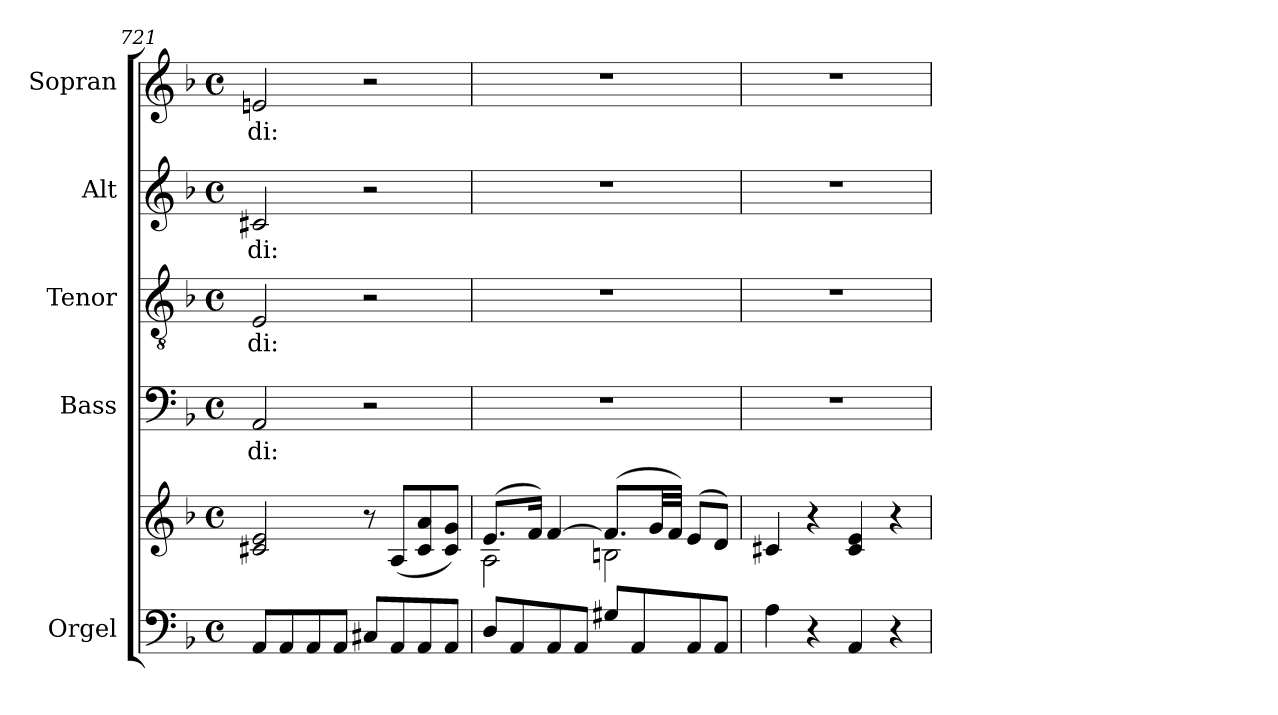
**kern	**kern	**kern	**text	**kern	**text	**kern	**text	**kern	**text
*part5	*part5	*part4	*part4	*part3	*part3	*part2	*part2	*part1	*part1
*staff6	*staff5	*staff4	*staff4	*staff3	*staff3	*staff2	*staff2	*staff1	*staff1
*I"Orgel	*	*I"Bass	*	*I"Tenor	*	*I"Alt	*	*I"Sopran	*
*I'Org.	*	*I'B.	*	*I'T.	*	*I'A.	*	*I'S.	*
*clefF4	*clefG2	*clefF4	*	*clefGv2	*	*clefG2	*	*clefG2	*
*k[b-]	*k[b-]	*k[b-]	*	*k[b-]	*	*k[b-]	*	*k[b-]	*
*F:	*F:	*F:	*	*F:	*	*F:	*	*F:	*
*M4/4	*M4/4	*M4/4	*	*M4/4	*	*M4/4	*	*M4/4	*
*met(c)	*met(c)	*met(c)	*	*met(c)	*	*met(c)	*	*met(c)	*
=721	=721	=721	=721	=721	=721	=721	=721	=721	=721
!	!	!	!LO:LY:b	!	!LO:LY:b	!	!LO:LY:b	!	!LO:LY:b
8AA/L	2c#X/ 2e/	2AA/	-di:	2E/	-di:	2c#X/	-di:	2en/	-di:
8AA/	.	.	.	.	.	.	.	.	.
8AA/	.	.	.	.	.	.	.	.	.
8AA/J	.	.	.	.	.	.	.	.	.
8C#X/L	8r	2r	.	2r	.	2r	.	2r	.
8AA/	(<8A/L	.	.	.	.	.	.	.	.
8AA/	8c#/ 8a/	.	.	.	.	.	.	.	.
8AA/J	8c#/ 8g/J)	.	.	.	.	.	.	.	.
=722	=722	=722	=722	=722	=722	=722	=722	=722	=722
*	*^	*	*	*	*	*	*	*	*
8D/L	(>8.e/L	2A\	1r	.	1r	.	1r	.	1r	.
8AA/	.	.	.	.	.	.	.	.	.	.
.	16f/Jk)	.	.	.	.	.	.	.	.	.
8AA/	[>4f/	.	.	.	.	.	.	.	.	.
8AA/J	.	.	.	.	.	.	.	.	.	.
8G#X/L	(>8.f/L]	2Bn\	.	.	.	.	.	.	.	.
8AA/	.	.	.	.	.	.	.	.	.	.
.	32g/LL	.	.	.	.	.	.	.	.	.
.	32f/JJJ)	.	.	.	.	.	.	.	.	.
8AA/	(>8e/L	.	.	.	.	.	.	.	.	.
8AA/J	8d/J)	.	.	.	.	.	.	.	.	.
*	*v	*v	*	*	*	*	*	*	*	*
=723	=723	=723	=723	=723	=723	=723	=723	=723	=723
4A\	4c#X/	1r	.	1r	.	1r	.	1r	.
4r	4r	.	.	.	.	.	.	.	.
4AA/	4c#/ 4e/	.	.	.	.	.	.	.	.
4r	4r	.	.	.	.	.	.	.	.
=	=	=	=	=	=	=	=	=	=
*-	*-	*-	*-	*-	*-	*-	*-	*-	*-
